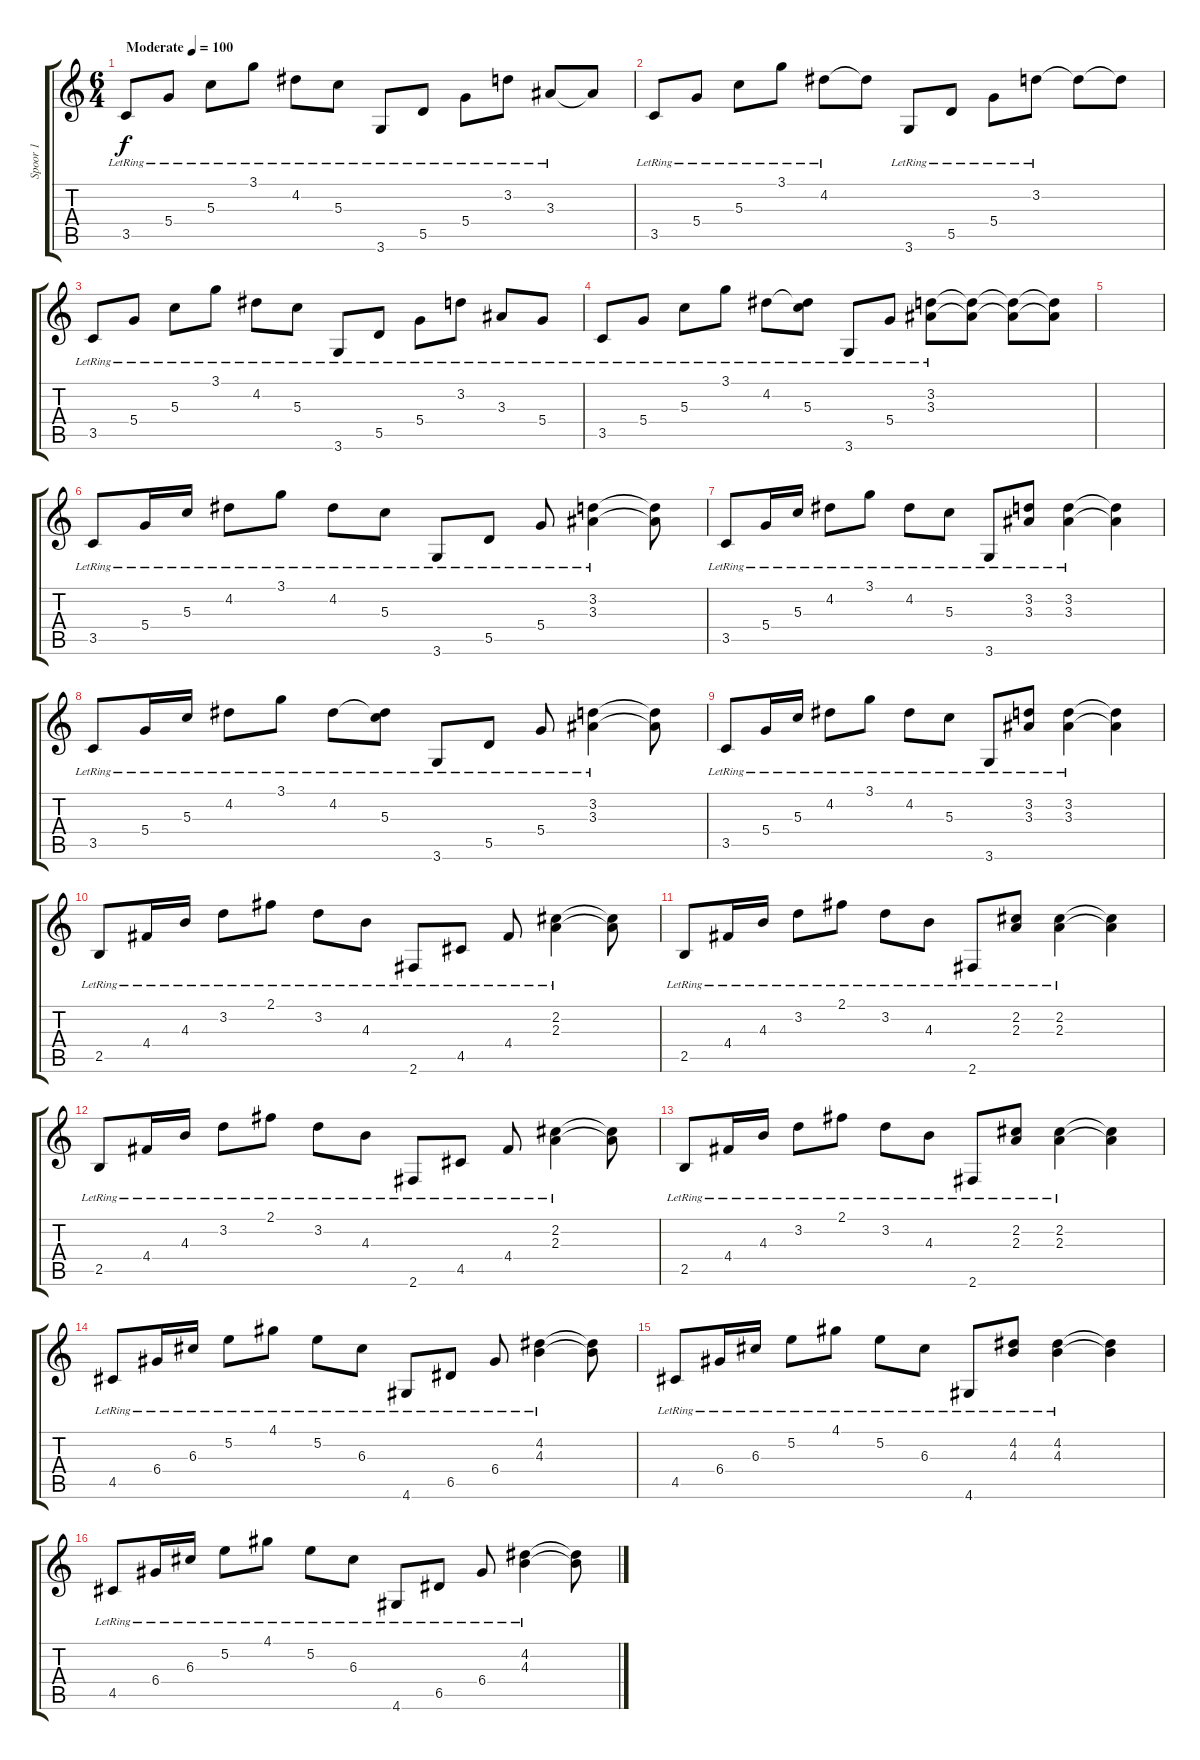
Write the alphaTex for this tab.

\track ("Spoor 1" "Spoor 1") {instrument acousticguitarsteel}
\staff {score tabs}
\tuning (E4 B3 G3 D3 A2 E2) {hide}
\ts (6 4)
\tempo (100 "Moderate")
\clef g2
\ks c
3.5{lr}.8{dy f instrument acousticguitarsteel} 5.4{lr}.8 5.3{lr}.8 3.1{lr}.8 4.2{lr}.8 5.3{lr}.8 3.6{lr}.8 5.5{lr}.8 5.4{lr}.8 3.2{lr}.8 3.3{lr}.8 3.3{t}.8 |
3.5{lr}.8 5.4{lr}.8 5.3{lr}.8 3.1{lr}.8 4.2{lr}.8 4.2{t}.8 3.6{lr}.8 5.5{lr}.8 5.4{lr}.8 3.2{lr}.8 3.2{t}.8 3.2{t}.8 |
3.5{lr}.8 5.4{lr}.8 5.3{lr}.8 3.1{lr}.8 4.2{lr}.8 5.3{lr}.8 3.6{lr}.8 5.5{lr}.8 5.4{lr}.8 3.2{lr}.8 3.3{lr}.8 5.4{lr}.8 |
3.5{lr}.8 5.4{lr}.8 5.3{lr}.8 3.1{lr}.8 4.2{lr}.8 (4.2{t} 5.3{lr}).8 3.6{lr}.8 5.4{lr}.8 (3.2{lr} 3.3{lr}).8 (3.2{t} 3.3{t}).8 (3.2{t} 3.3{t}).8 (3.2{t} 3.3{t}).8 |
|
3.5{lr}.8 5.4{lr}.16 5.3{lr}.16 4.2{lr}.8 3.1{lr}.8 4.2{lr}.8 5.3{lr}.8 3.6{lr}.8 5.5{lr}.8 5.4{lr}.8 (3.2{lr} 3.3{lr}).4 (3.2{t} 3.3{t}).8 |
3.5{lr}.8 5.4{lr}.16 5.3{lr}.16 4.2{lr}.8 3.1{lr}.8 4.2{lr}.8 5.3{lr}.8 3.6{lr}.8 (3.2{lr} 3.3{lr}).8 (3.2{lr} 3.3{lr}).4 (3.2{t} 3.3{t}).4 |
3.5{lr}.8 5.4{lr}.16 5.3{lr}.16 4.2{lr}.8 3.1{lr}.8 4.2{lr}.8 (4.2{t} 5.3{lr}).8 3.6{lr}.8 5.5{lr}.8 5.4{lr}.8 (3.2{lr} 3.3{lr}).4 (3.2{t} 3.3{t}).8 |
3.5{lr}.8 5.4{lr}.16 5.3{lr}.16 4.2{lr}.8 3.1{lr}.8 4.2{lr}.8 5.3{lr}.8 3.6{lr}.8 (3.2{lr} 3.3{lr}).8 (3.2{lr} 3.3{lr}).4 (3.2{t} 3.3{t}).4 |
2.5{lr}.8 4.4{lr}.16 4.3{lr}.16 3.2{lr}.8 2.1{lr}.8 3.2{lr}.8 4.3{lr}.8 2.6{lr}.8 4.5{lr}.8 4.4{lr}.8 (2.2{lr} 2.3{lr}).4 (2.2{t} 2.3{t}).8 |
2.5{lr}.8 4.4{lr}.16 4.3{lr}.16 3.2{lr}.8 2.1{lr}.8 3.2{lr}.8 4.3{lr}.8 2.6{lr}.8 (2.2{lr} 2.3{lr}).8 (2.2{lr} 2.3{lr}).4 (2.2{t} 2.3{t}).4 |
2.5{lr}.8 4.4{lr}.16 4.3{lr}.16 3.2{lr}.8 2.1{lr}.8 3.2{lr}.8 4.3{lr}.8 2.6{lr}.8 4.5{lr}.8 4.4{lr}.8 (2.2{lr} 2.3{lr}).4 (2.2{t} 2.3{t}).8 |
2.5{lr}.8 4.4{lr}.16 4.3{lr}.16 3.2{lr}.8 2.1{lr}.8 3.2{lr}.8 4.3{lr}.8 2.6{lr}.8 (2.2{lr} 2.3{lr}).8 (2.2{lr} 2.3{lr}).4 (2.2{t} 2.3{t}).4 |
4.5{lr}.8 6.4{lr}.16 6.3{lr}.16 5.2{lr}.8 4.1{lr}.8 5.2{lr}.8 6.3{lr}.8 4.6{lr}.8 6.5{lr}.8 6.4{lr}.8 (4.2{lr} 4.3{lr}).4 (4.2{t} 4.3{t}).8 |
4.5{lr}.8 6.4{lr}.16 6.3{lr}.16 5.2{lr}.8 4.1{lr}.8 5.2{lr}.8 6.3{lr}.8 4.6{lr}.8 (4.2{lr} 4.3{lr}).8 (4.2{lr} 4.3{lr}).4 (4.2{t} 4.3{t}).4 |
4.5{lr}.8 6.4{lr}.16 6.3{lr}.16 5.2{lr}.8 4.1{lr}.8 5.2{lr}.8 6.3{lr}.8 4.6{lr}.8 6.5{lr}.8 6.4{lr}.8 (4.2{lr} 4.3{lr}).4 (4.2{t} 4.3{t}).8
